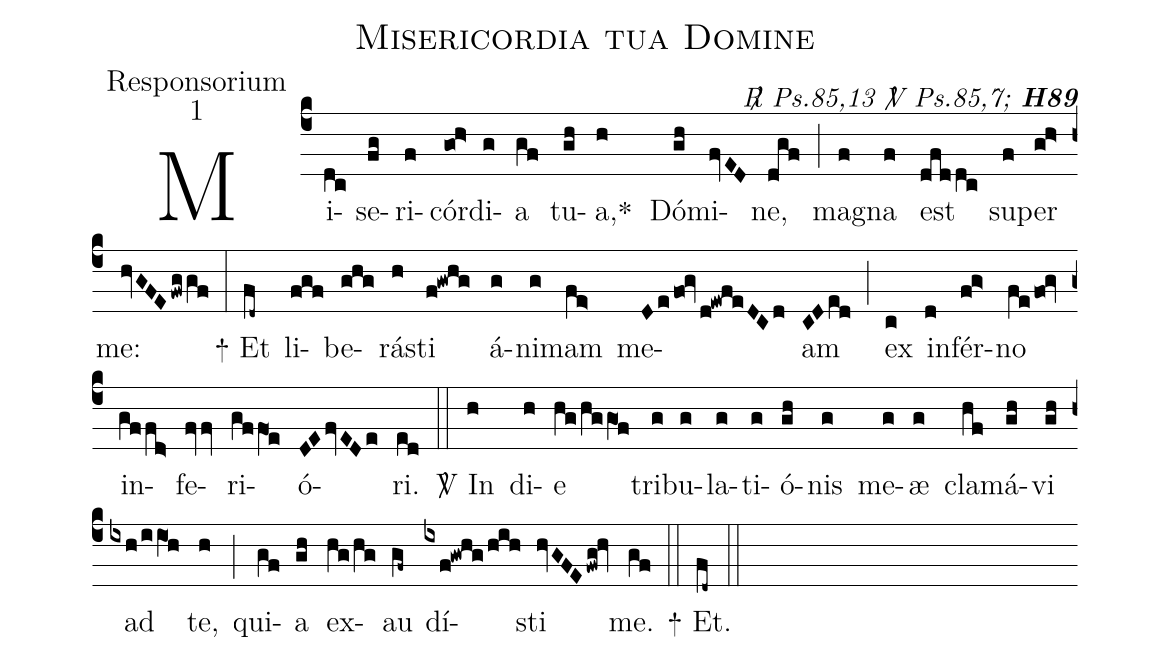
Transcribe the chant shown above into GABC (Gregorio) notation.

name:Misericordia tua Domine;
office-part:Responsorium;
mode:1;
commentary:{\itshape\mdseries \Rbar\   Ps.85,13 \Vbar\   Ps.85,7;\/} {\bfseries H89};
%%
(c4) Mi(dc)se(fg)ri(f)cór(go0h>)di(g)a(gf) tu(gh)a,<sp>*</sp>(h) Dó(gh)mi(fvED)ne,(dgf) (;)
ma(f)gna(f) est(dfddc) su(f)per(gh>) me:(hvGFEfwggf) (:)
<sp>+</sp> Et(fd~) li(fgf)be(ghg)rá(h)sti(f!gwhg) á(g)ni(g)mam(fe>) me(Defo0!gvd!ewfeDCd)am(CDed) (;)
ex(c) in(d)fér(fg>)no(fe/fo0!gv) in(gffd>)fe(fvv)ri(gffO1e)ó(DEfvEDe)ri.(ed) (::)
<sp>V/</sp> In(h) di(h)e(hg/hggO1f) tri(g)bu(g)la(g)ti(g)ó(gh)nis(g) me(g)æ(g) cla(hf)má(gh)vi(gh) ad(ixh/iiO1h) te,(h) (;)
qui(gf)a(gh) ex(hg/hg)au(gf~) dí(ixf!gwhg/hih)sti(hvGFEfwg!hv) me.(gf) (::)
<sp>+</sp> Et.(fd~) (::)
